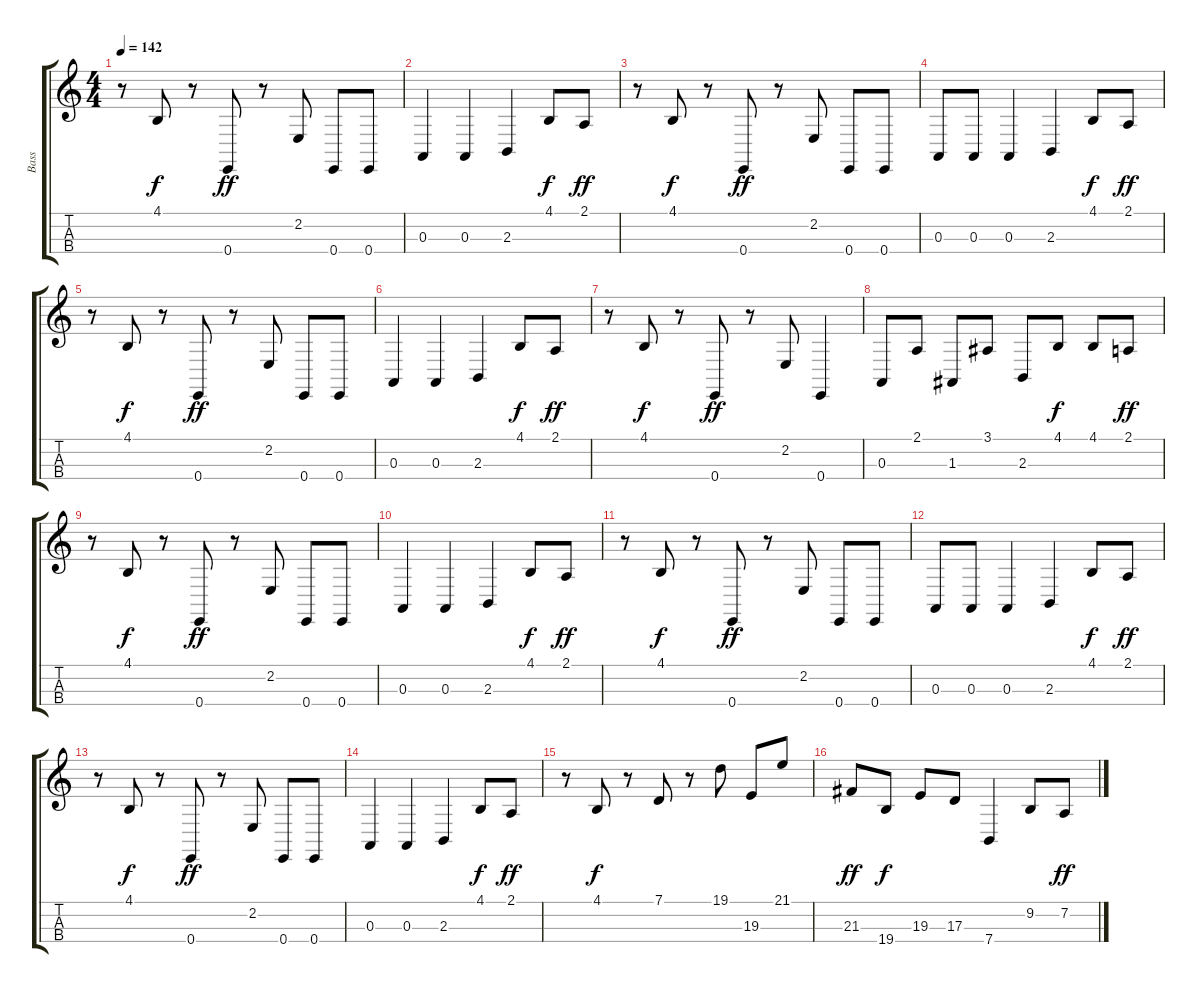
\track ("Bass" "Bass") {instrument lead8bassandlead}
\staff {score tabs}
\tuning (G3 D3 A2 E2) {hide}
\ts (4 4)
\tempo 142
\clef g2
\ks c
r.8{dy ff} 4.1.8{dy f} r.8 0.4.8{dy ff} r.8 2.2.8 0.4.8 0.4.8 |
0.3.4 0.3.4 2.3.4 4.1.8{dy f} 2.1.8{dy ff} |
r.8 4.1.8{dy f} r.8 0.4.8{dy ff} r.8 2.2.8 0.4.8 0.4.8 |
0.3.8 0.3.8 0.3.4 2.3.4 4.1.8{dy f} 2.1.8{dy ff} |
r.8 4.1.8{dy f} r.8 0.4.8{dy ff} r.8 2.2.8 0.4.8 0.4.8 |
0.3.4 0.3.4 2.3.4 4.1.8{dy f} 2.1.8{dy ff} |
r.8 4.1.8{dy f} r.8 0.4.8{dy ff} r.8 2.2.8 0.4.4 |
0.3.8 2.1.8 1.3.8 3.1.8 2.3.8 4.1.8{dy f} 4.1.8 2.1.8{dy ff} |
r.8 4.1.8{dy f} r.8 0.4.8{dy ff} r.8 2.2.8 0.4.8 0.4.8 |
0.3.4 0.3.4 2.3.4 4.1.8{dy f} 2.1.8{dy ff} |
r.8 4.1.8{dy f} r.8 0.4.8{dy ff} r.8 2.2.8 0.4.8 0.4.8 |
0.3.8 0.3.8 0.3.4 2.3.4 4.1.8{dy f} 2.1.8{dy ff} |
r.8 4.1.8{dy f} r.8 0.4.8{dy ff} r.8 2.2.8 0.4.8 0.4.8 |
0.3.4 0.3.4 2.3.4 4.1.8{dy f} 2.1.8{dy ff} |
r.8 4.1.8{dy f} r.8 7.1.8 r.8 19.1.8 19.3.8 21.1.8 |
21.3.8{dy ff} 19.4.8{dy f} 19.3.8 17.3.8 7.4.4 9.2.8 7.2.8{dy ff}
